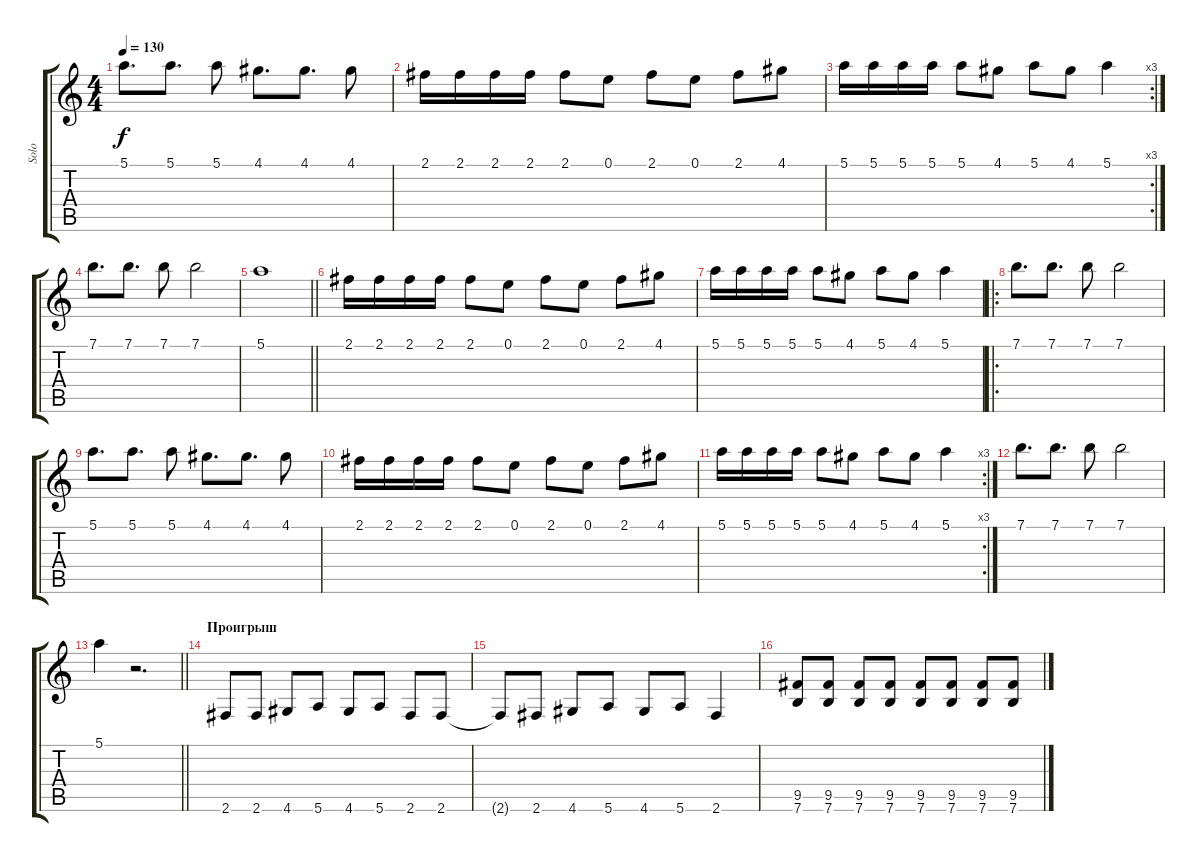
\track ("Solo" "Solo") {instrument distortionguitar}
\staff {score tabs}
\tuning (E4 B3 G3 D3 A2 E2) {hide}
\ts (4 4)
\tempo 130
\clef g2
\ks c
5.1.8{d dy f} 5.1.8{d} 5.1.8 4.1.8{d} 4.1.8{d} 4.1.8 |
2.1.16 2.1.16 2.1.16 2.1.16 2.1.8 0.1.8 2.1.8 0.1.8 2.1.8 4.1.8 |
\rc 3
5.1.16 5.1.16 5.1.16 5.1.16 5.1.8 4.1.8 5.1.8 4.1.8 5.1.4 |
7.1.8{d} 7.1.8{d} 7.1.8 7.1.2 |
\barLineRight lightlight
5.1.1 |
2.1.16 2.1.16 2.1.16 2.1.16 2.1.8 0.1.8 2.1.8 0.1.8 2.1.8 4.1.8 |
5.1.16 5.1.16 5.1.16 5.1.16 5.1.8 4.1.8 5.1.8 4.1.8 5.1.4 |
\ro
7.1.8{d} 7.1.8{d} 7.1.8 7.1.2 |
5.1.8{d} 5.1.8{d} 5.1.8 4.1.8{d} 4.1.8{d} 4.1.8 |
2.1.16 2.1.16 2.1.16 2.1.16 2.1.8 0.1.8 2.1.8 0.1.8 2.1.8 4.1.8 |
\rc 3
5.1.16 5.1.16 5.1.16 5.1.16 5.1.8 4.1.8 5.1.8 4.1.8 5.1.4 |
7.1.8{d} 7.1.8{d} 7.1.8 7.1.2 |
\barLineRight lightlight
5.1.4 r.2{d} |
\section ("" "Проигрыш")
2.6.8 2.6.8 4.6.8 5.6.8 4.6.8 5.6.8 2.6.8 2.6.8 |
2.6{t}.8 2.6.8 4.6.8 5.6.8 4.6.8 5.6.8 2.6.4 |
(9.5 7.6).8 (9.5 7.6).8 (9.5 7.6).8 (9.5 7.6).8 (9.5 7.6).8 (9.5 7.6).8 (9.5 7.6).8 (9.5 7.6).8
